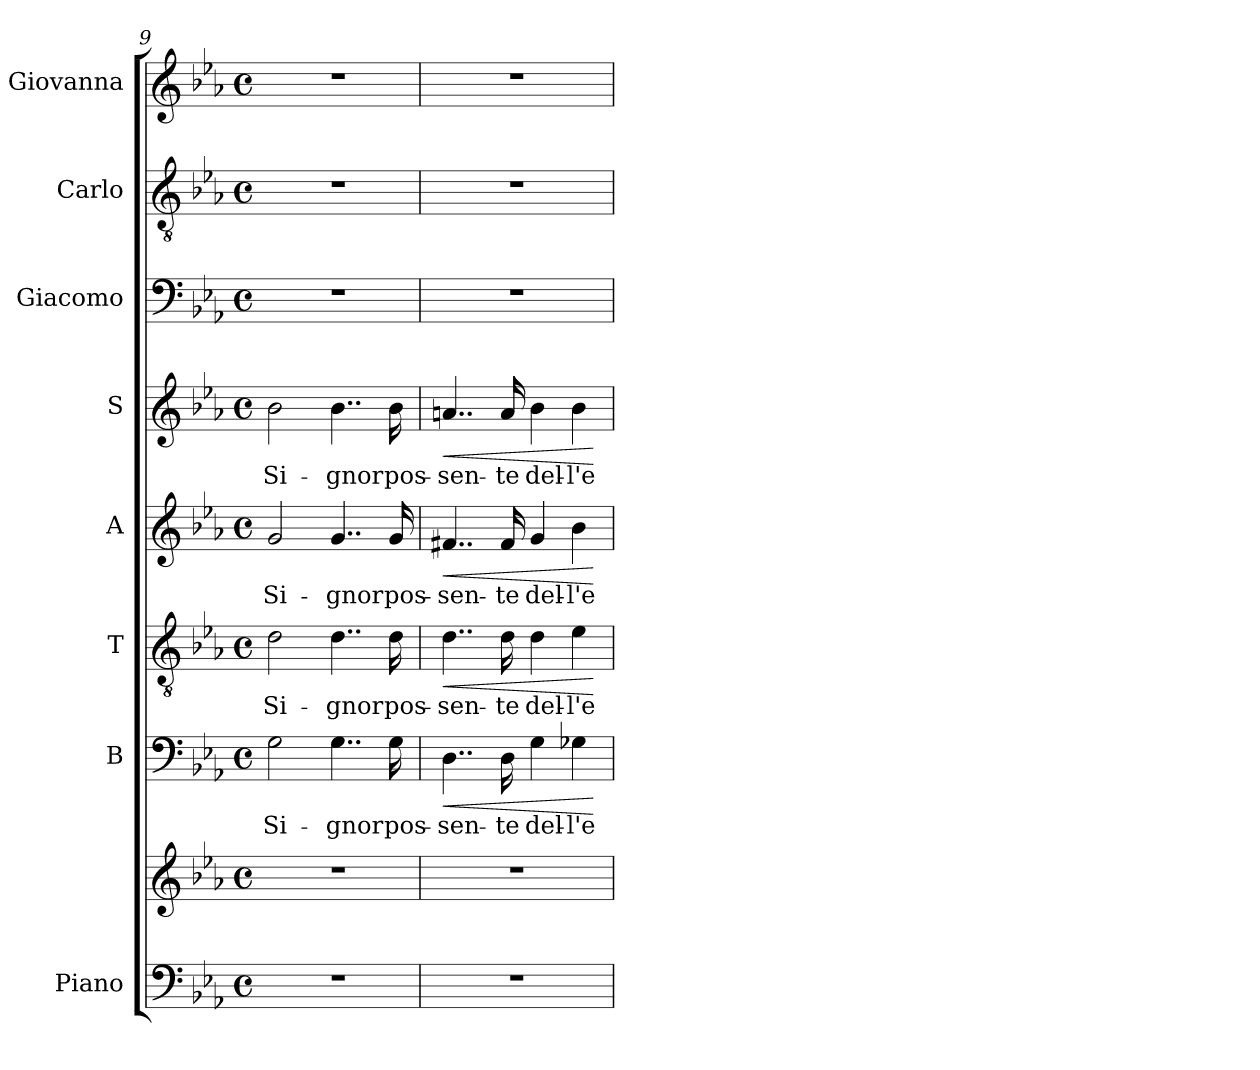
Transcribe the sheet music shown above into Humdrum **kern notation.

**kern	**kern	**kern	**text	**dynam	**kern	**text	**dynam	**kern	**text	**dynam	**kern	**text	**dynam	**kern	**kern	**kern
*part8	*part8	*part7	*part7	*part7	*part6	*part6	*part6	*part5	*part5	*part5	*part4	*part4	*part4	*part3	*part2	*part1
*staff9	*staff8	*staff7	*staff7	*staff7	*staff6	*staff6	*staff6	*staff5	*staff5	*staff5	*staff4	*staff4	*staff4	*staff3	*staff2	*staff1
*I"Piano	*	*I"B	*	*	*I"T	*	*	*I"A	*	*	*I"S	*	*	*I"Giacomo	*I"Carlo	*I"Giovanna
*I'Pno	*	*I'B	*	*	*I'T	*	*	*I'A	*	*	*I'S	*	*	*	*	*I'V
*clefF4	*clefG2	*clefF4	*	*	*clefGv2	*	*	*clefG2	*	*	*clefG2	*	*	*clefF4	*clefGv2	*clefG2
*k[b-e-a-]	*k[b-e-a-]	*k[b-e-a-]	*	*	*k[b-e-a-]	*	*	*k[b-e-a-]	*	*	*k[b-e-a-]	*	*	*k[b-e-a-]	*k[b-e-a-]	*k[b-e-a-]
*M4/4	*M4/4	*M4/4	*	*	*M4/4	*	*	*M4/4	*	*	*M4/4	*	*	*M4/4	*M4/4	*M4/4
*met(c)	*met(c)	*met(c)	*	*	*met(c)	*	*	*met(c)	*	*	*met(c)	*	*	*met(c)	*met(c)	*met(c)
=9	=9	=9	=9	=9	=9	=9	=9	=9	=9	=9	=9	=9	=9	=9	=9	=9
!	!	!	!LO:LY:b	!	!	!LO:LY:b	!	!	!LO:LY:b	!	!	!LO:LY:b	!	!	!	!
1r	1r	2G\	Si-	.	2d\	Si-	.	2g/	Si-	.	2b-\	Si-	.	1r	1r	1r
!	!	!	!LO:LY:b	!	!	!LO:LY:b	!	!	!LO:LY:b	!	!	!LO:LY:b	!	!	!	!
.	.	4..G\	-gnor	.	4..d\	-gnor	.	4..g/	-gnor	.	4..b-\	-gnor	.	.	.	.
!	!	!	!LO:LY:b	!	!	!LO:LY:b	!	!	!LO:LY:b	!	!	!LO:LY:b	!	!	!	!
.	.	16G\	pos-	.	16d\	pos-	.	16g/	pos-	.	16b-\	pos-	.	.	.	.
=10	=10	=10	=10	=10	=10	=10	=10	=10	=10	=10	=10	=10	=10	=10	=10	=10
!	!	!	!LO:LY:b	!LO:HP:b	!	!LO:LY:b	!LO:HP:b	!	!LO:LY:b	!LO:HP:b	!	!LO:LY:b	!LO:HP:b	!	!	!
1r	1r	4..D\	-sen-	<	4..d\	-sen-	<	4..f#X/	-sen-	<	4..an/	-sen-	<	1r	1r	1r
!	!	!	!LO:LY:b	!	!	!LO:LY:b	!	!	!LO:LY:b	!	!	!LO:LY:b	!	!	!	!
.	.	16D\	-te	.	16d\	-te	.	16f#/	-te	.	16a/	-te	.	.	.	.
!	!	!	!LO:LY:b	!	!	!LO:LY:b	!	!	!LO:LY:b	!	!	!LO:LY:b	!	!	!	!
.	.	4G\	del-	.	4d\	del-	.	4g/	del-	.	4b-\	del-	.	.	.	.
!	!	!	!LO:LY:b	!	!	!LO:LY:b	!	!	!LO:LY:b	!	!	!LO:LY:b	!	!	!	!
.	.	4G-X\	-l'e-	.	4e-\	-l'e-	.	4b-\	-l'e-	.	4b-\	-l'e-	.	.	.	.
.	.	.	.	[	.	.	[	.	.	[	.	.	[	.	.	.
=	=	=	=	=	=	=	=	=	=	=	=	=	=	=	=	=
*-	*-	*-	*-	*-	*-	*-	*-	*-	*-	*-	*-	*-	*-	*-	*-	*-
